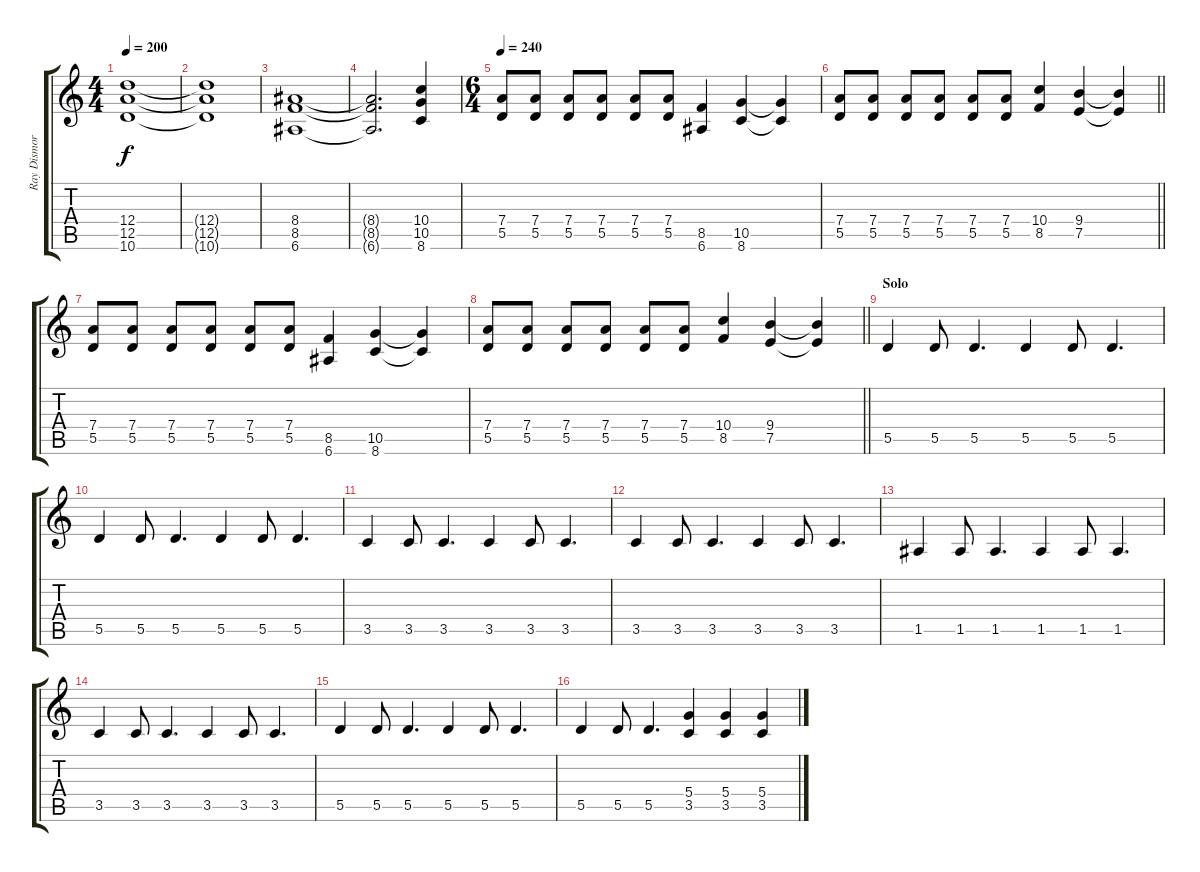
\track ("Ray Dismore" "Ray Dismor") {instrument distortionguitar}
\staff {score tabs}
\tuning (E4 B3 G3 D3 A2 E2) {hide}
\ts (4 4)
\tempo 200
\clef g2
\ks c
(12.4 12.5 10.6).1{dy f} |
(12.4{t} 12.5{t} 10.6{t}).1 |
(8.4 8.5 6.6).1 |
(8.4{t} 8.5{t} 6.6{t}).2{d} (10.4 10.5 8.6).4 |
\ts (6 4)
\tempo 240
(7.4 5.5).8{instrument distortionguitar} (7.4 5.5).8 (7.4 5.5).8 (7.4 5.5).8 (7.4 5.5).8 (7.4 5.5).8 (8.5 6.6).4 (10.5 8.6).4 (10.5{t} 8.6{t}).4 |
\barLineRight lightlight
(7.4 5.5).8 (7.4 5.5).8 (7.4 5.5).8 (7.4 5.5).8 (7.4 5.5).8 (7.4 5.5).8 (10.4 8.5).4 (9.4 7.5).4 (9.4{t} 7.5{t}).4 |
(7.4 5.5).8 (7.4 5.5).8 (7.4 5.5).8 (7.4 5.5).8 (7.4 5.5).8 (7.4 5.5).8 (8.5 6.6).4 (10.5 8.6).4 (10.5{t} 8.6{t}).4 |
\barLineRight lightlight
(7.4 5.5).8 (7.4 5.5).8 (7.4 5.5).8 (7.4 5.5).8 (7.4 5.5).8 (7.4 5.5).8 (10.4 8.5).4 (9.4 7.5).4 (9.4{t} 7.5{t}).4 |
\section ("" "Solo")
5.5.4 5.5.8 5.5.4{d} 5.5.4 5.5.8 5.5.4{d} |
5.5.4 5.5.8 5.5.4{d} 5.5.4 5.5.8 5.5.4{d} |
3.5.4 3.5.8 3.5.4{d} 3.5.4 3.5.8 3.5.4{d} |
3.5.4 3.5.8 3.5.4{d} 3.5.4 3.5.8 3.5.4{d} |
1.5.4 1.5.8 1.5.4{d} 1.5.4 1.5.8 1.5.4{d} |
3.5.4 3.5.8 3.5.4{d} 3.5.4 3.5.8 3.5.4{d} |
5.5.4 5.5.8 5.5.4{d} 5.5.4 5.5.8 5.5.4{d} |
5.5.4 5.5.8 5.5.4{d} (5.4 3.5).4 (5.4 3.5).4 (5.4 3.5).4
